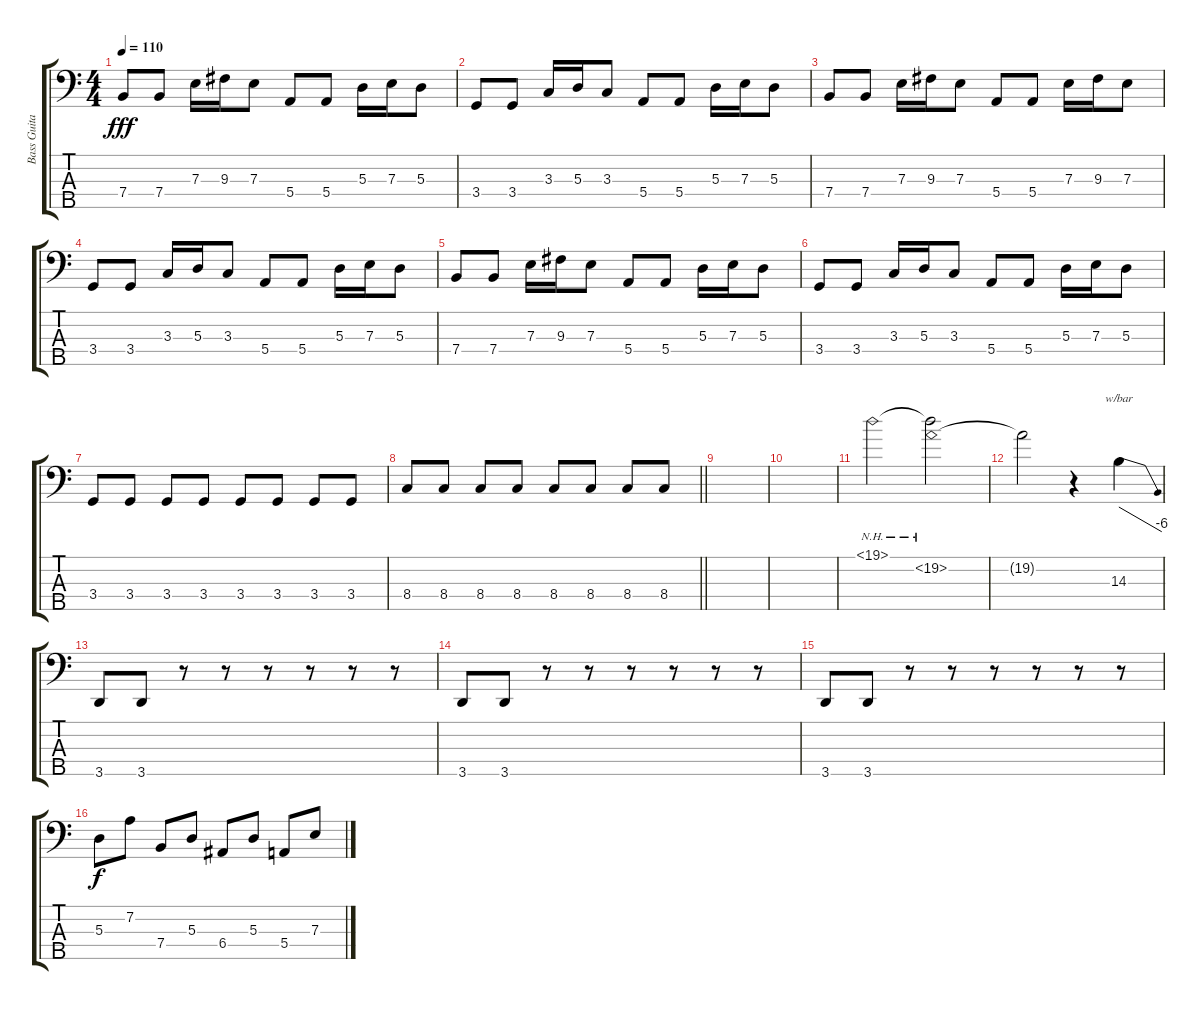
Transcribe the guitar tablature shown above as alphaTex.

\track ("Bass Guitar" "Bass Guita") {instrument electricbassfinger}
\staff {score tabs}
\tuning (G2 D2 A1 E1 B0) {hide}
\ts (4 4)
\tempo 110
\clef f4
\ks c
7.4.8{dy fff} 7.4.8 7.3.16 9.3.16 7.3.8 5.4.8 5.4.8 5.3.16 7.3.16 5.3.8 |
3.4.8 3.4.8 3.3.16 5.3.16 3.3.8 5.4.8 5.4.8 5.3.16 7.3.16 5.3.8 |
7.4.8 7.4.8 7.3.16 9.3.16 7.3.8 5.4.8 5.4.8 7.3.16 9.3.16 7.3.8 |
3.4.8 3.4.8 3.3.16 5.3.16 3.3.8 5.4.8 5.4.8 5.3.16 7.3.16 5.3.8 |
7.4.8 7.4.8 7.3.16 9.3.16 7.3.8 5.4.8 5.4.8 5.3.16 7.3.16 5.3.8 |
3.4.8 3.4.8 3.3.16 5.3.16 3.3.8 5.4.8 5.4.8 5.3.16 7.3.16 5.3.8 |
3.4.8 3.4.8 3.4.8 3.4.8 3.4.8 3.4.8 3.4.8 3.4.8 |
\barLineRight lightlight
8.4.8 8.4.8 8.4.8 8.4.8 8.4.8 8.4.8 8.4.8 8.4.8 |
|
|
19.1{nh}.2 (19.1{t} 19.2{nh}).2 |
19.2{t}.2 r.4 14.3.4{tbe (dive default 0 0 60 -24)} |
3.5.8 3.5.8 r.8 r.8 r.8 r.8 r.8 r.8 |
3.5.8 3.5.8 r.8 r.8 r.8 r.8 r.8 r.8 |
3.5.8 3.5.8 r.8 r.8 r.8 r.8 r.8 r.8 |
5.3.8{dy f} 7.2.8 7.4.8 5.3.8 6.4.8 5.3.8 5.4.8 7.3.8
